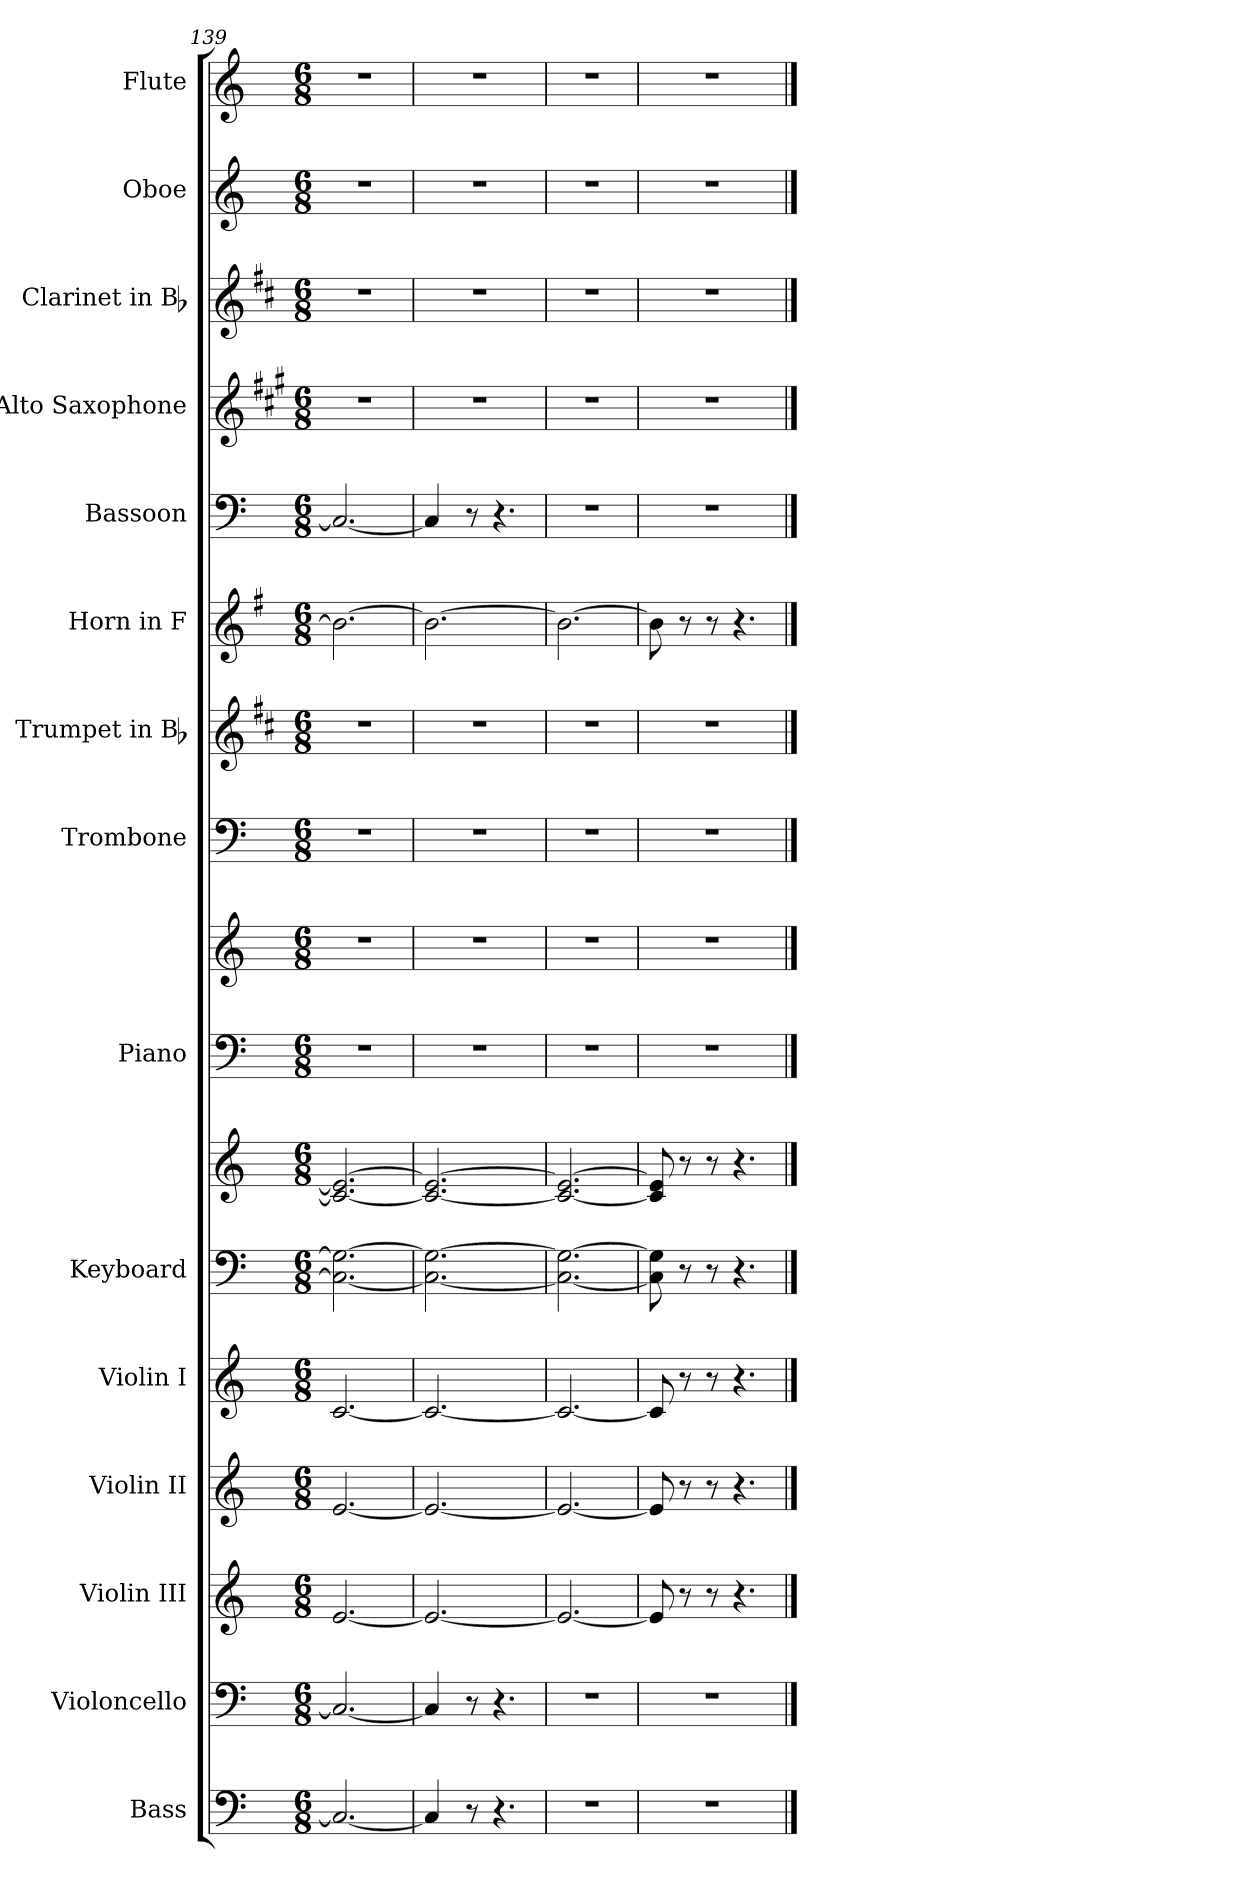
**kern	**kern	**kern	**kern	**kern	**kern	**kern	**kern	**kern	**kern	**kern	**kern	**kern	**kern	**kern	**kern	**kern
*part15	*part14	*part13	*part12	*part11	*part10	*part10	*part9	*part9	*part8	*part7	*part6	*part5	*part4	*part3	*part2	*part1
*staff17	*staff16	*staff15	*staff14	*staff13	*staff12	*staff11	*staff10	*staff9	*staff8	*staff7	*staff6	*staff5	*staff4	*staff3	*staff2	*staff1
*I"Bass	*I"Violoncello	*I"Violin III	*I"Violin II	*I"Violin I	*I"Keyboard	*	*I"Piano	*	*I"Trombone	*I"Trumpet in Bb	*I"Horn in F	*I"Bassoon	*I"Alto Saxophone	*I"Clarinet in Bb	*I"Oboe	*I"Flute
*I'Bass	*I'Vc.	*I'Vln. III	*I'Vln. II	*I'Vln. I	*I'Kbd.	*	*I'Pno.	*	*I'Tbn.	*I'Tpt.	*I'Hn.	*I'Bsn.	*I'A. Sax.	*I'Cl.	*I'Ob.	*I'Fl.
*clefF4	*clefF4	*clefG2	*clefG2	*clefG2	*clefF4	*clefG2	*clefF4	*clefG2	*clefF4	*clefG2	*clefG2	*clefF4	*clefG2	*clefG2	*clefG2	*clefG2
*ITrd7c12	*	*	*	*	*	*	*	*	*	*ITrd1c2	*ITrd4c7	*	*ITrd5c9	*ITrd1c2	*	*
*k[]	*k[]	*k[]	*k[]	*k[]	*k[]	*k[]	*k[]	*k[]	*k[]	*k[]	*k[]	*k[]	*k[]	*k[]	*k[]	*k[]
*C:	*C:	*C:	*C:	*C:	*C:	*C:	*C:	*C:	*C:	*C:	*C:	*C:	*C:	*C:	*C:	*C:
*M6/8	*M6/8	*M6/8	*M6/8	*M6/8	*M6/8	*M6/8	*M6/8	*M6/8	*M6/8	*M6/8	*M6/8	*M6/8	*M6/8	*M6/8	*M6/8	*M6/8
=139	=139	=139	=139	=139	=139	=139	=139	=139	=139	=139	=139	=139	=139	=139	=139	=139
!	!	!	!	!	!	!	!LO:N:vis=1	!LO:N:vis=1	!LO:N:vis=1	!LO:N:vis=1	!	!	!LO:N:vis=1	!LO:N:vis=1	!LO:N:vis=1	!LO:N:vis=1
2.CCi/_<	2.Ci/_<	[<2.ei/	[<2.ei/	[<2.ci/	2.Ci\_< 2.Gi_>	2.ci/_< 2.ei_>	2.r	2.r	2.r	2.r	2.ei\_>	2.Ci/_<	2.r	2.r	2.r	2.r
=140	=140	=140	=140	=140	=140	=140	=140	=140	=140	=140	=140	=140	=140	=140	=140	=140
!	!	!	!	!	!	!	!LO:N:vis=1	!LO:N:vis=1	!LO:N:vis=1	!LO:N:vis=1	!	!	!LO:N:vis=1	!LO:N:vis=1	!LO:N:vis=1	!LO:N:vis=1
4CCi/]	4Ci/]	2.ei/_<	2.ei/_<	2.ci/_<	2.Ci\_< 2.Gi_>	2.ci/_< 2.ei_>	2.r	2.r	2.r	2.r	2.ei\_>	4Ci/]	2.r	2.r	2.r	2.r
8r	8r	.	.	.	.	.	.	.	.	.	.	8r	.	.	.	.
4.r	4.r	.	.	.	.	.	.	.	.	.	.	4.r	.	.	.	.
=141	=141	=141	=141	=141	=141	=141	=141	=141	=141	=141	=141	=141	=141	=141	=141	=141
!LO:N:vis=1	!LO:N:vis=1	!	!	!	!	!	!LO:N:vis=1	!LO:N:vis=1	!LO:N:vis=1	!LO:N:vis=1	!	!LO:N:vis=1	!LO:N:vis=1	!LO:N:vis=1	!LO:N:vis=1	!LO:N:vis=1
2.r	2.r	2.ei/_<	2.ei/_<	2.ci/_<	2.Ci\_< 2.Gi_>	2.ci/_< 2.ei_>	2.r	2.r	2.r	2.r	2.ei\_>	2.r	2.r	2.r	2.r	2.r
=142	=142	=142	=142	=142	=142	=142	=142	=142	=142	=142	=142	=142	=142	=142	=142	=142
!LO:N:vis=1	!LO:N:vis=1	!	!	!	!	!	!LO:N:vis=1	!LO:N:vis=1	!LO:N:vis=1	!LO:N:vis=1	!	!LO:N:vis=1	!LO:N:vis=1	!LO:N:vis=1	!LO:N:vis=1	!LO:N:vis=1
2.r	2.r	8ei/]	8ei/]	8ci/]	8Ci\] 8Gi]	8ci/] 8ei]	2.r	2.r	2.r	2.r	8ei\]	2.r	2.r	2.r	2.r	2.r
.	.	8r	8r	8r	8r	8r	.	.	.	.	8r	.	.	.	.	.
.	.	8r	8r	8r	8r	8r	.	.	.	.	8r	.	.	.	.	.
.	.	4.r	4.r	4.r	4.r	4.r	.	.	.	.	4.r	.	.	.	.	.
==	==	==	==	==	==	==	==	==	==	==	==	==	==	==	==	==
*-	*-	*-	*-	*-	*-	*-	*-	*-	*-	*-	*-	*-	*-	*-	*-	*-
